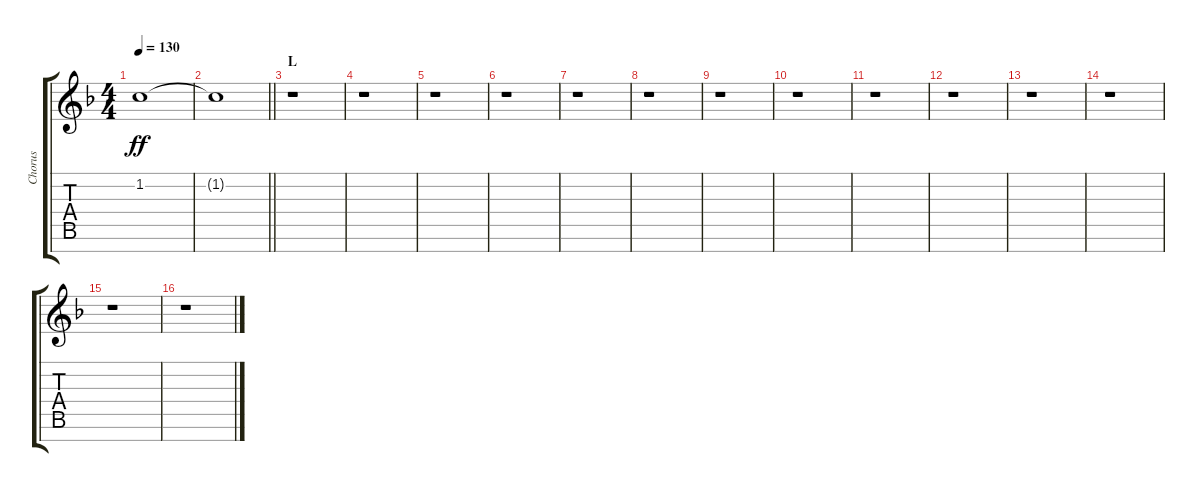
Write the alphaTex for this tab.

\track ("Chorus" "Chorus") {instrument voiceoohs}
\staff {score tabs}
\tuning (E5 B4 G4 D4 A3 E3 B2) {hide}
\ts (4 4)
\tempo 130
\clef g2
\ks f
1.2.1{dy ff} |
\barLineRight lightlight
1.2{t}.1 |
\section ("" "L")
r.1 |
r.1 |
r.1 |
r.1 |
r.1 |
r.1 |
r.1 |
r.1 |
r.1 |
r.1 |
r.1 |
r.1 |
r.1 |
r.1
